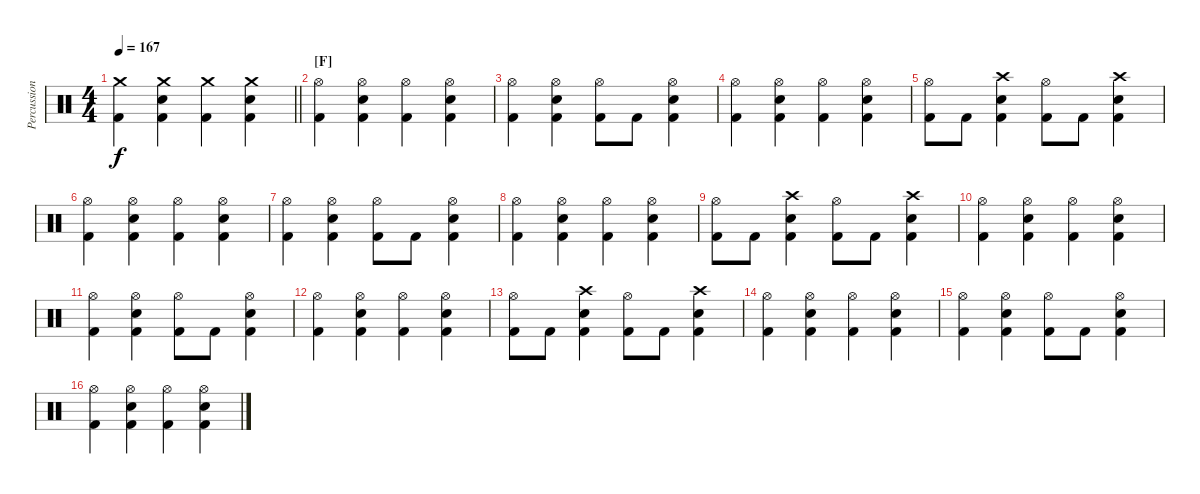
\track ("Percussions" "Percussion") {instrument percussion}
\staff {score}
\articulation defaults
\ts (4 4)
\tempo 167
\clef neutral
\barLineRight lightlight
\ks c
("Crash medium (hit)" "Kick (hit) 2").4{dy f} ("Crash medium (hit)" "Electric Snare (hit)" "Kick (hit) 2").4 ("Crash medium (hit)" "Kick (hit) 2").4 ("Crash medium (hit)" "Electric Snare (hit)" "Kick (hit) 2").4 |
\section ("" "[F]")
("Hi-Hat (open)" "Kick (hit) 2").4 ("Hi-Hat (open)" "Electric Snare (hit)" "Kick (hit) 2").4 ("Hi-Hat (open)" "Kick (hit) 2").4 ("Hi-Hat (open)" "Electric Snare (hit)" "Kick (hit) 2").4 |
("Hi-Hat (open)" "Kick (hit) 2").4 ("Hi-Hat (open)" "Electric Snare (hit)" "Kick (hit) 2").4 ("Hi-Hat (open)" "Kick (hit) 2").8 "Kick (hit) 2".8 ("Hi-Hat (open)" "Electric Snare (hit)" "Kick (hit) 2").4 |
("Hi-Hat (open)" "Kick (hit) 2").4 ("Hi-Hat (open)" "Electric Snare (hit)" "Kick (hit) 2").4 ("Hi-Hat (open)" "Kick (hit) 2").4 ("Hi-Hat (open)" "Electric Snare (hit)" "Kick (hit) 2").4 |
("Hi-Hat (open)" "Kick (hit) 2").8 "Kick (hit) 2".8 ("Crash high (hit)" "Electric Snare (hit)" "Kick (hit) 2").4 ("Hi-Hat (open)" "Kick (hit) 2").8 "Kick (hit) 2".8 ("Crash high (hit)" "Electric Snare (hit)" "Kick (hit) 2").4 |
("Hi-Hat (open)" "Kick (hit) 2").4 ("Hi-Hat (open)" "Electric Snare (hit)" "Kick (hit) 2").4 ("Hi-Hat (open)" "Kick (hit) 2").4 ("Hi-Hat (open)" "Electric Snare (hit)" "Kick (hit) 2").4 |
("Hi-Hat (open)" "Kick (hit) 2").4 ("Hi-Hat (open)" "Electric Snare (hit)" "Kick (hit) 2").4 ("Hi-Hat (open)" "Kick (hit) 2").8 "Kick (hit) 2".8 ("Hi-Hat (open)" "Electric Snare (hit)" "Kick (hit) 2").4 |
("Hi-Hat (open)" "Kick (hit) 2").4 ("Hi-Hat (open)" "Electric Snare (hit)" "Kick (hit) 2").4 ("Hi-Hat (open)" "Kick (hit) 2").4 ("Hi-Hat (open)" "Electric Snare (hit)" "Kick (hit) 2").4 |
("Hi-Hat (open)" "Kick (hit) 2").8 "Kick (hit) 2".8 ("Crash high (hit)" "Electric Snare (hit)" "Kick (hit) 2").4 ("Hi-Hat (open)" "Kick (hit) 2").8 "Kick (hit) 2".8 ("Crash high (hit)" "Electric Snare (hit)" "Kick (hit) 2").4 |
("Hi-Hat (open)" "Kick (hit) 2").4 ("Hi-Hat (open)" "Electric Snare (hit)" "Kick (hit) 2").4 ("Hi-Hat (open)" "Kick (hit) 2").4 ("Hi-Hat (open)" "Electric Snare (hit)" "Kick (hit) 2").4 |
("Hi-Hat (open)" "Kick (hit) 2").4 ("Hi-Hat (open)" "Electric Snare (hit)" "Kick (hit) 2").4 ("Hi-Hat (open)" "Kick (hit) 2").8 "Kick (hit) 2".8 ("Hi-Hat (open)" "Electric Snare (hit)" "Kick (hit) 2").4 |
("Hi-Hat (open)" "Kick (hit) 2").4 ("Hi-Hat (open)" "Electric Snare (hit)" "Kick (hit) 2").4 ("Hi-Hat (open)" "Kick (hit) 2").4 ("Hi-Hat (open)" "Electric Snare (hit)" "Kick (hit) 2").4 |
("Hi-Hat (open)" "Kick (hit) 2").8 "Kick (hit) 2".8 ("Crash high (hit)" "Electric Snare (hit)" "Kick (hit) 2").4 ("Hi-Hat (open)" "Kick (hit) 2").8 "Kick (hit) 2".8 ("Crash high (hit)" "Electric Snare (hit)" "Kick (hit) 2").4 |
("Hi-Hat (open)" "Kick (hit) 2").4 ("Hi-Hat (open)" "Electric Snare (hit)" "Kick (hit) 2").4 ("Hi-Hat (open)" "Kick (hit) 2").4 ("Hi-Hat (open)" "Electric Snare (hit)" "Kick (hit) 2").4 |
("Hi-Hat (open)" "Kick (hit) 2").4 ("Hi-Hat (open)" "Electric Snare (hit)" "Kick (hit) 2").4 ("Hi-Hat (open)" "Kick (hit) 2").8 "Kick (hit) 2".8 ("Hi-Hat (open)" "Electric Snare (hit)" "Kick (hit) 2").4 |
("Hi-Hat (open)" "Kick (hit) 2").4 ("Hi-Hat (open)" "Electric Snare (hit)" "Kick (hit) 2").4 ("Hi-Hat (open)" "Kick (hit) 2").4 ("Hi-Hat (open)" "Electric Snare (hit)" "Kick (hit) 2").4
